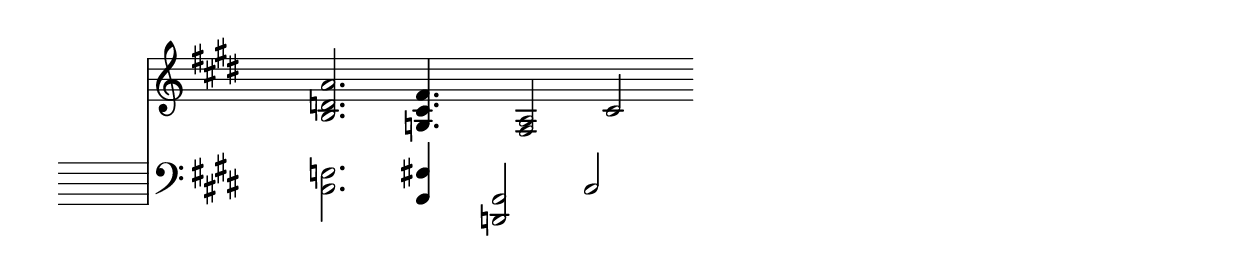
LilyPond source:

\version "2.24.3"

% Render the following components in parallel
%

<<

\new Staff {

    \clef treble
    \omit Score.BarLine
    \omit Staff.TimeSignature

    % Add extra space between the key signature and the first note
    \override Staff.KeySignature.space-alist.first-note = #'(extra-space . 8)
    % In case there is no key signature, add space from clef
    \override Staff.Clef.space-alist.first-note = #'(extra-space . 8)

    \key e \major
     <b d' a' >2.  <g cis' fis' >4.  <fis a >2  <cis' >2
}


\new Staff {

    \clef bass
    \omit Score.BarLine
    \omit Staff.TimeSignature

    % Add extra space between the key signature and the first note
    \override Staff.KeySignature.space-alist.first-note = #'(extra-space . 8)
    % In case there is no key signature, add space from clef
    \override Staff.Clef.space-alist.first-note = #'(extra-space . 8)

    \key e \major
     <cis f >2.  <a, fis >4  <d, a, >2  <cis >2
}


>>


% Increase the separation between adjacent notes (chords)
%
\layout {
  \context {
    \Score
    \override SpacingSpanner.base-shortest-duration = #(ly:make-moment 1/64)
  }
}


% Suppress the footer
%
\header {
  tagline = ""  % removed
}
